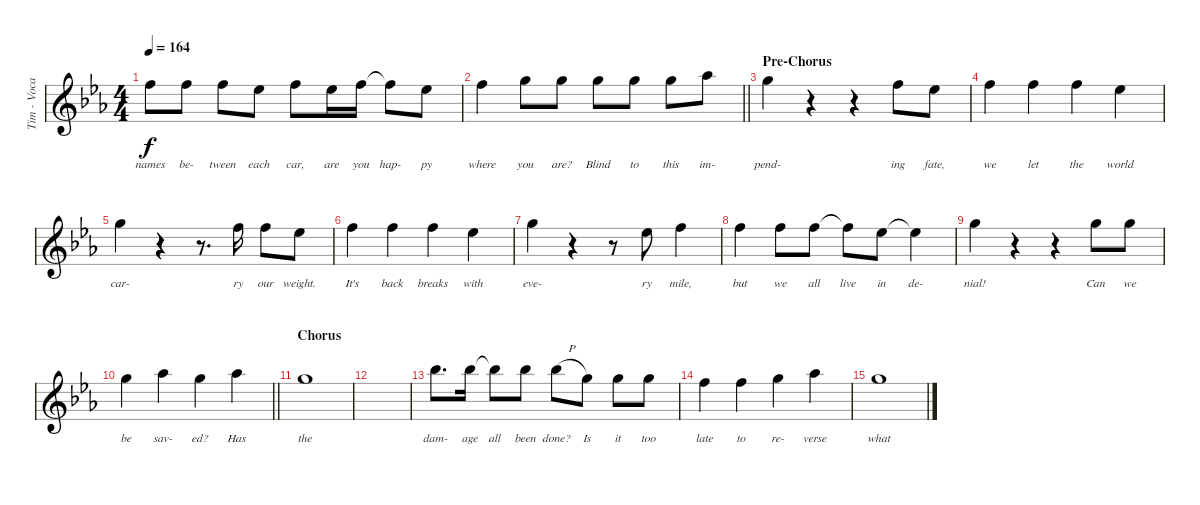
\track ("Tim - Vocals" "Tim - Voca") {instrument distortionguitar}
\staff {score}
\tuning (E4 B3 G3 D3 A2 E2) {hide}
\ts (4 4)
\tempo 164
\clef g2
\ks eb
10.3.8{lyrics (0 "names") lyrics (1 "") lyrics (2 "") lyrics (3 "") lyrics (4 "") dy f} 1.1.8{lyrics (0 "be-") lyrics (1 "") lyrics (2 "") lyrics (3 "") lyrics (4 "")} 1.1.8{lyrics (0 "tween") lyrics (1 "") lyrics (2 "") lyrics (3 "") lyrics (4 "")} 4.2.8{lyrics (0 "each") lyrics (1 "") lyrics (2 "") lyrics (3 "") lyrics (4 "")} 1.1.8{lyrics (0 "car,") lyrics (1 "") lyrics (2 "") lyrics (3 "") lyrics (4 "")} 4.2.16{lyrics (0 "are") lyrics (1 "") lyrics (2 "") lyrics (3 "") lyrics (4 "")} 1.1.16{lyrics (0 "you") lyrics (1 "") lyrics (2 "") lyrics (3 "") lyrics (4 "")} 1.1{t}.8{lyrics (0 "hap-") lyrics (1 "") lyrics (2 "") lyrics (3 "") lyrics (4 "")} 4.2.8{lyrics (0 "py") lyrics (1 "") lyrics (2 "") lyrics (3 "") lyrics (4 "")} |
\barLineRight lightlight
6.2.4{lyrics (0 "where") lyrics (1 "") lyrics (2 "") lyrics (3 "") lyrics (4 "")} 3.1.8{lyrics (0 "you") lyrics (1 "") lyrics (2 "") lyrics (3 "") lyrics (4 "")} 8.2.8{lyrics (0 "are?") lyrics (1 "") lyrics (2 "") lyrics (3 "") lyrics (4 "")} 3.1.8{lyrics (0 "Blind") lyrics (1 "") lyrics (2 "") lyrics (3 "") lyrics (4 "")} 8.2.8{lyrics (0 "to") lyrics (1 "") lyrics (2 "") lyrics (3 "") lyrics (4 "")} 3.1.8{lyrics (0 "this") lyrics (1 "") lyrics (2 "") lyrics (3 "") lyrics (4 "")} 4.1.8{lyrics (0 "im-") lyrics (1 "") lyrics (2 "") lyrics (3 "") lyrics (4 "")} |
\section ("" "Pre-Chorus")
3.1.4{lyrics (0 "pend-") lyrics (1 "") lyrics (2 "") lyrics (3 "") lyrics (4 "")} r.4 r.4 1.1.8{lyrics (0 "ing") lyrics (1 "") lyrics (2 "") lyrics (3 "") lyrics (4 "")} 4.2.8{lyrics (0 "fate,") lyrics (1 "") lyrics (2 "") lyrics (3 "") lyrics (4 "")} |
1.1.4{lyrics (0 "we") lyrics (1 "") lyrics (2 "") lyrics (3 "") lyrics (4 "")} 1.1.4{lyrics (0 "let") lyrics (1 "") lyrics (2 "") lyrics (3 "") lyrics (4 "")} 1.1.4{lyrics (0 "the") lyrics (1 "") lyrics (2 "") lyrics (3 "") lyrics (4 "")} 4.2.4{lyrics (0 "world") lyrics (1 "") lyrics (2 "") lyrics (3 "") lyrics (4 "")} |
3.1.4{lyrics (0 "car-") lyrics (1 "") lyrics (2 "") lyrics (3 "") lyrics (4 "")} r.4 r.8{d} 1.1.16{lyrics (0 "ry") lyrics (1 "") lyrics (2 "") lyrics (3 "") lyrics (4 "")} 1.1.8{lyrics (0 "our") lyrics (1 "") lyrics (2 "") lyrics (3 "") lyrics (4 "")} 4.2.8{lyrics (0 "weight.") lyrics (1 "") lyrics (2 "") lyrics (3 "") lyrics (4 "")} |
1.1.4{lyrics (0 "It's") lyrics (1 "") lyrics (2 "") lyrics (3 "") lyrics (4 "")} 1.1.4{lyrics (0 "back") lyrics (1 "") lyrics (2 "") lyrics (3 "") lyrics (4 "")} 1.1.4{lyrics (0 "breaks") lyrics (1 "") lyrics (2 "") lyrics (3 "") lyrics (4 "")} 4.2.4{lyrics (0 "with") lyrics (1 "") lyrics (2 "") lyrics (3 "") lyrics (4 "")} |
8.2.4{lyrics (0 "eve-") lyrics (1 "") lyrics (2 "") lyrics (3 "") lyrics (4 "")} r.4 r.8 4.2.8{lyrics (0 "ry") lyrics (1 "") lyrics (2 "") lyrics (3 "") lyrics (4 "")} 6.2.4{lyrics (0 "mile,") lyrics (1 "") lyrics (2 "") lyrics (3 "") lyrics (4 "")} |
1.1.4{lyrics (0 "but") lyrics (1 "") lyrics (2 "") lyrics (3 "") lyrics (4 "")} 1.1.8{lyrics (0 "we") lyrics (1 "") lyrics (2 "") lyrics (3 "") lyrics (4 "")} 1.1.8{lyrics (0 "all") lyrics (1 "") lyrics (2 "") lyrics (3 "") lyrics (4 "")} 1.1{t}.8{lyrics (0 "live") lyrics (1 "") lyrics (2 "") lyrics (3 "") lyrics (4 "")} 4.2.8{lyrics (0 "in") lyrics (1 "") lyrics (2 "") lyrics (3 "") lyrics (4 "")} 4.2{t}.4{lyrics (0 "de-") lyrics (1 "") lyrics (2 "") lyrics (3 "") lyrics (4 "")} |
3.1.4{lyrics (0 "nial!") lyrics (1 "") lyrics (2 "") lyrics (3 "") lyrics (4 "")} r.4 r.4 3.1.8{lyrics (0 "Can") lyrics (1 "") lyrics (2 "") lyrics (3 "") lyrics (4 "")} 3.1.8{lyrics (0 "we") lyrics (1 "") lyrics (2 "") lyrics (3 "") lyrics (4 "")} |
\barLineRight lightlight
3.1.4{lyrics (0 "be") lyrics (1 "") lyrics (2 "") lyrics (3 "") lyrics (4 "")} 4.1.4{lyrics (0 "sav-") lyrics (1 "") lyrics (2 "") lyrics (3 "") lyrics (4 "")} 3.1.4{lyrics (0 "ed?") lyrics (1 "") lyrics (2 "") lyrics (3 "") lyrics (4 "")} 4.1.4{lyrics (0 "Has") lyrics (1 "") lyrics (2 "") lyrics (3 "") lyrics (4 "")} |
\section ("" "Chorus")
3.1.1{lyrics (0 "the") lyrics (1 "") lyrics (2 "") lyrics (3 "") lyrics (4 "")} |
|
11.2.8{d lyrics (0 "dam-") lyrics (1 "") lyrics (2 "") lyrics (3 "") lyrics (4 "")} 6.1.16{lyrics (0 "age") lyrics (1 "") lyrics (2 "") lyrics (3 "") lyrics (4 "")} 6.1{t}.8{lyrics (0 "all") lyrics (1 "") lyrics (2 "") lyrics (3 "") lyrics (4 "")} 6.1.8{lyrics (0 "been") lyrics (1 "") lyrics (2 "") lyrics (3 "") lyrics (4 "")} 6.1{h}.8{lyrics (0 "done?") lyrics (1 "") lyrics (2 "") lyrics (3 "") lyrics (4 "")} 3.1.8{lyrics (0 "Is") lyrics (1 "") lyrics (2 "") lyrics (3 "") lyrics (4 "")} 3.1.8{lyrics (0 "it") lyrics (1 "") lyrics (2 "") lyrics (3 "") lyrics (4 "")} 3.1.8{lyrics (0 "too") lyrics (1 "") lyrics (2 "") lyrics (3 "") lyrics (4 "")} |
1.1.4{lyrics (0 "late") lyrics (1 "") lyrics (2 "") lyrics (3 "") lyrics (4 "")} 6.2.4{lyrics (0 "to") lyrics (1 "") lyrics (2 "") lyrics (3 "") lyrics (4 "")} 8.2.4{lyrics (0 "re-") lyrics (1 "") lyrics (2 "") lyrics (3 "") lyrics (4 "")} 4.1.4{lyrics (0 "verse") lyrics (1 "") lyrics (2 "") lyrics (3 "") lyrics (4 "")} |
3.1.1{lyrics (0 "what") lyrics (1 "") lyrics (2 "") lyrics (3 "") lyrics (4 "")}
